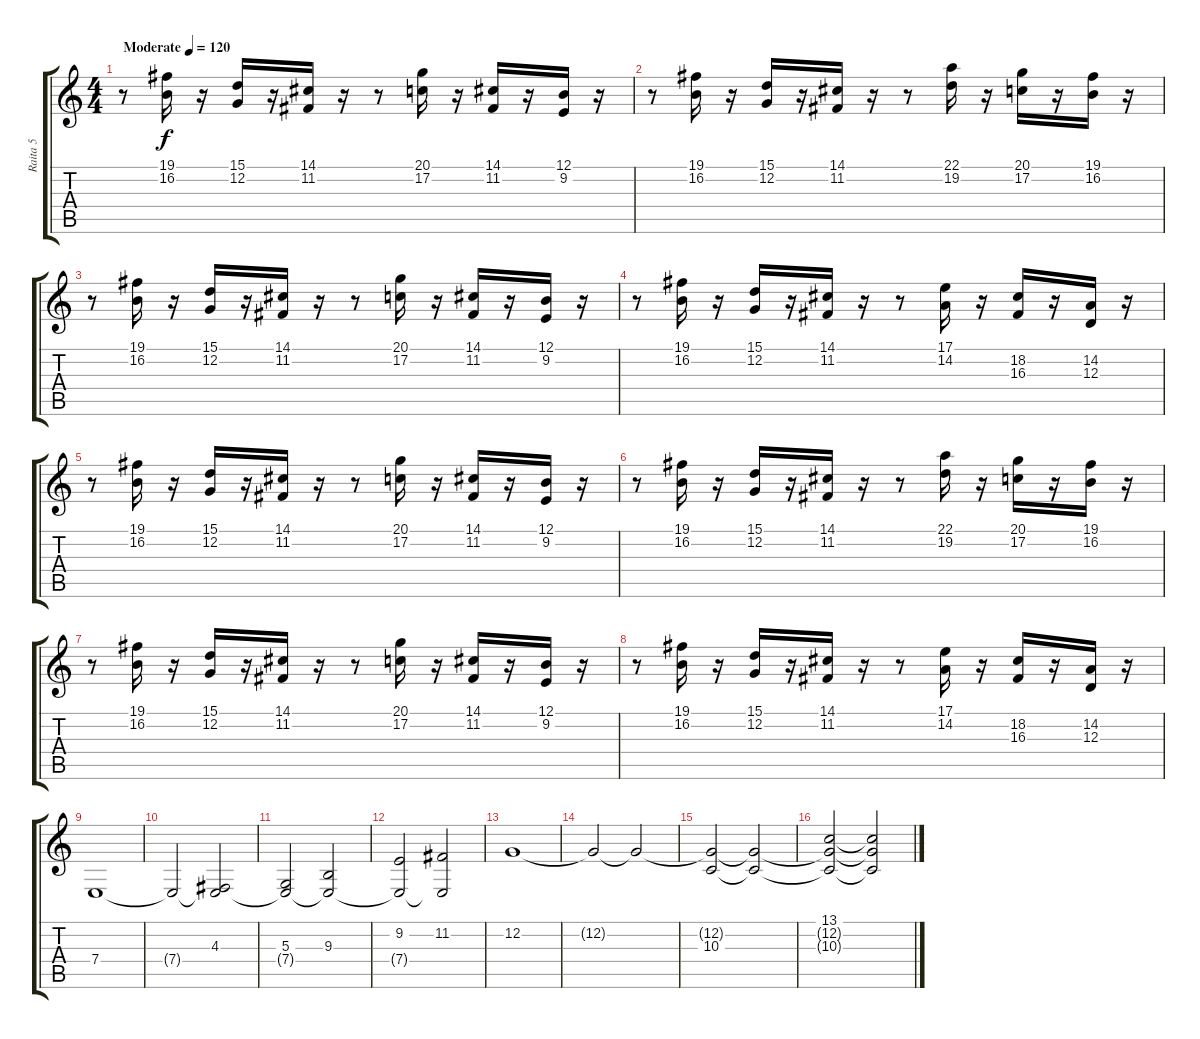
\track ("Raita 5" "Raita 5") {instrument stringensemble1}
\staff {score tabs}
\tuning (B3 G3 D3 A2 E2 B1) {hide}
\ts (4 4)
\tempo (120 "Moderate")
\clef g2
\ks c
r.8{dy f instrument stringensemble1} (19.1 16.2).16 r.16 (15.1 12.2).16 r.16 (14.1 11.2).16 r.16 r.8 (20.1 17.2).16 r.16 (14.1 11.2).16 r.16 (12.1 9.2).16 r.16 |
r.8 (19.1 16.2).16 r.16 (15.1 12.2).16 r.16 (14.1 11.2).16 r.16 r.8 (22.1 19.2).16 r.16 (20.1 17.2).16 r.16 (19.1 16.2).16 r.16 |
r.8 (19.1 16.2).16 r.16 (15.1 12.2).16 r.16 (14.1 11.2).16 r.16 r.8 (20.1 17.2).16 r.16 (14.1 11.2).16 r.16 (12.1 9.2).16 r.16 |
r.8 (19.1 16.2).16 r.16 (15.1 12.2).16 r.16 (14.1 11.2).16 r.16 r.8 (17.1 14.2).16 r.16 (18.2 16.3).16 r.16 (14.2 12.3).16 r.16 |
r.8 (19.1 16.2).16 r.16 (15.1 12.2).16 r.16 (14.1 11.2).16 r.16 r.8 (20.1 17.2).16 r.16 (14.1 11.2).16 r.16 (12.1 9.2).16 r.16 |
r.8 (19.1 16.2).16 r.16 (15.1 12.2).16 r.16 (14.1 11.2).16 r.16 r.8 (22.1 19.2).16 r.16 (20.1 17.2).16 r.16 (19.1 16.2).16 r.16 |
r.8 (19.1 16.2).16 r.16 (15.1 12.2).16 r.16 (14.1 11.2).16 r.16 r.8 (20.1 17.2).16 r.16 (14.1 11.2).16 r.16 (12.1 9.2).16 r.16 |
r.8 (19.1 16.2).16 r.16 (15.1 12.2).16 r.16 (14.1 11.2).16 r.16 r.8 (17.1 14.2).16 r.16 (18.2 16.3).16 r.16 (14.2 12.3).16 r.16 |
7.4.1 |
7.4{t}.2 (4.3 7.4{t}).2 |
(5.3 7.4{t}).2 (9.3 7.4{t}).2 |
(9.2 7.4{t}).2 (11.2 7.4{t}).2 |
12.2.1 |
12.2{t}.2 12.2{t}.2 |
(12.2{t} 10.3).2 (12.2{t} 10.3{t}).2 |
(13.1 12.2{t} 10.3{t}).2 (13.1{t} 12.2{t} 10.3{t}).2
